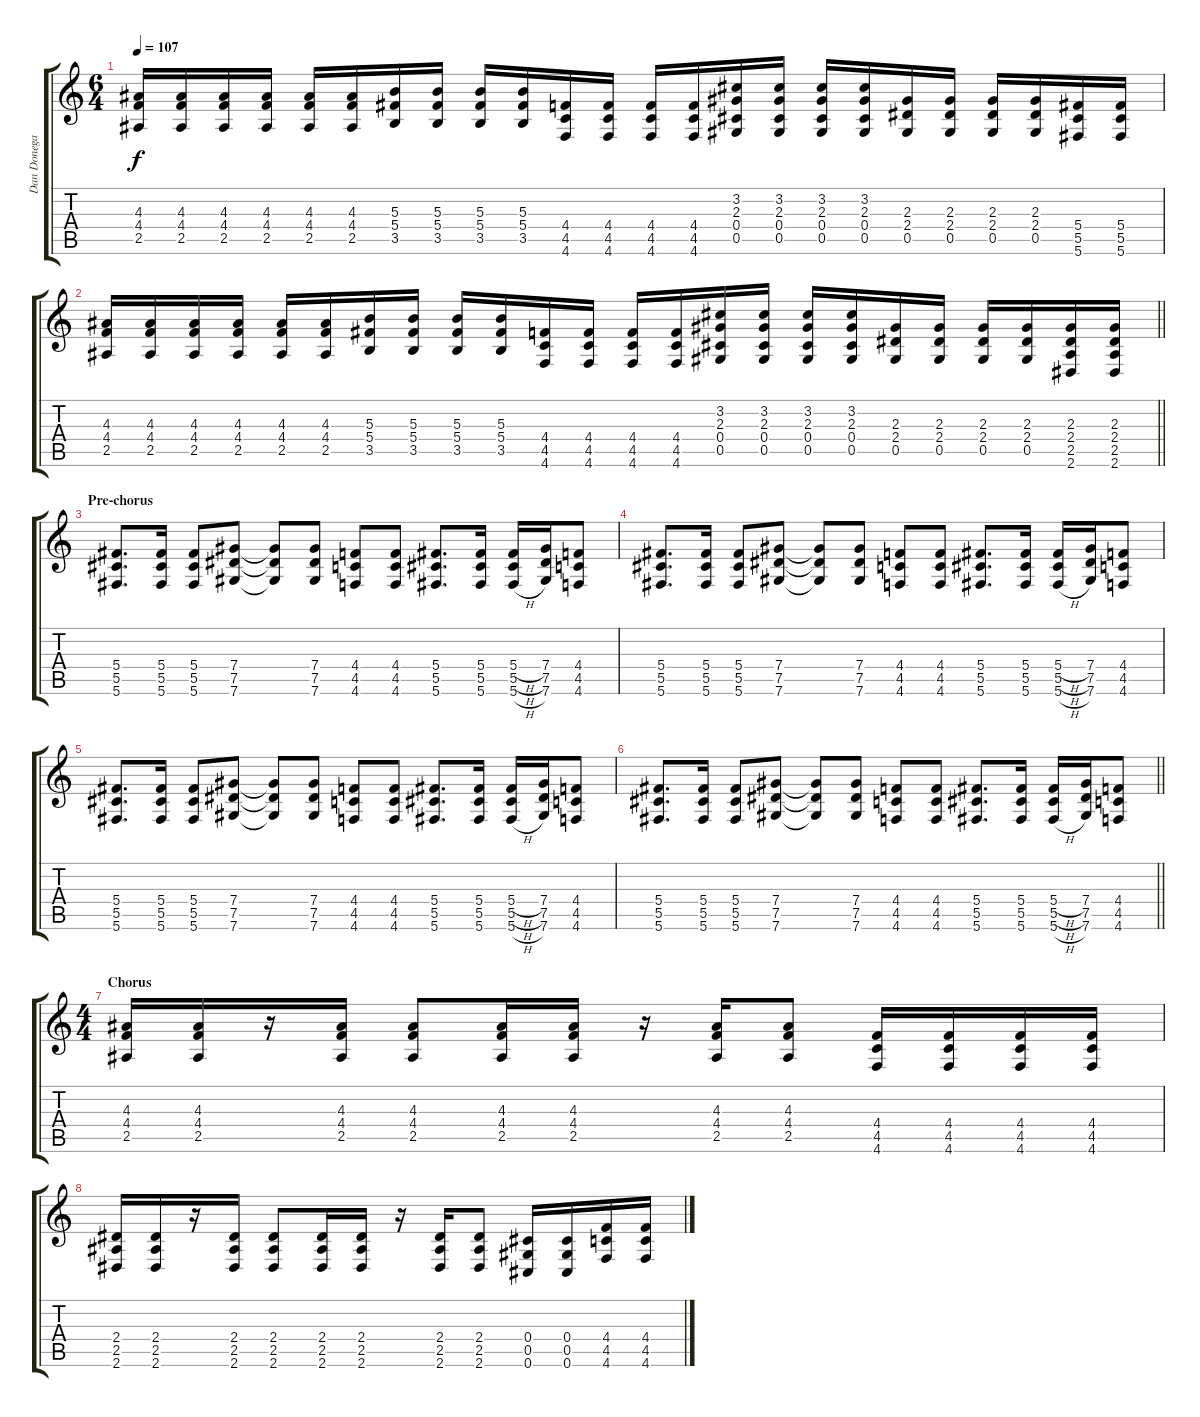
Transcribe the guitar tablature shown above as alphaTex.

\track ("Dan Donegan 2" "Dan Donega") {instrument distortionguitar}
\staff {score tabs}
\tuning (Eb4 Bb3 Gb3 Db3 Ab2 Db2) {hide}
\ts (6 4)
\tempo 107
\clef g2
\ks c
(4.3 4.4 2.5).16{dy f} (4.3 4.4 2.5).16 (4.3 4.4 2.5).16 (4.3 4.4 2.5).16 (4.3 4.4 2.5).16 (4.3 4.4 2.5).16 (5.3 5.4 3.5).16 (5.3 5.4 3.5).16 (5.3 5.4 3.5).16 (5.3 5.4 3.5).16 (4.4 4.5 4.6).16 (4.4 4.5 4.6).16 (4.4 4.5 4.6).16 (4.4 4.5 4.6).16 (3.2 2.3 0.4 0.5).16 (3.2 2.3 0.4 0.5).16 (3.2 2.3 0.4 0.5).16 (3.2 2.3 0.4 0.5).16 (2.3 2.4 0.5).16 (2.3 2.4 0.5).16 (2.3 2.4 0.5).16 (2.3 2.4 0.5).16 (5.4 5.5 5.6).16 (5.4 5.5 5.6).16 |
\barLineRight lightlight
(4.3 4.4 2.5).16 (4.3 4.4 2.5).16 (4.3 4.4 2.5).16 (4.3 4.4 2.5).16 (4.3 4.4 2.5).16 (4.3 4.4 2.5).16 (5.3 5.4 3.5).16 (5.3 5.4 3.5).16 (5.3 5.4 3.5).16 (5.3 5.4 3.5).16 (4.4 4.5 4.6).16 (4.4 4.5 4.6).16 (4.4 4.5 4.6).16 (4.4 4.5 4.6).16 (3.2 2.3 0.4 0.5).16 (3.2 2.3 0.4 0.5).16 (3.2 2.3 0.4 0.5).16 (3.2 2.3 0.4 0.5).16 (2.3 2.4 0.5).16 (2.3 2.4 0.5).16 (2.3 2.4 0.5).16 (2.3 2.4 0.5).16 (2.3 2.4 2.5 2.6).16 (2.3 2.4 2.5 2.6).16 |
\section ("" "Pre-chorus")
(5.4 5.5 5.6).8{d} (5.4 5.5 5.6).16 (5.4 5.5 5.6).8 (7.4 7.5 7.6).8 (7.4{t} 7.5{t} 7.6{t}).8 (7.4 7.5 7.6).8 (4.4 4.5 4.6).8 (4.4 4.5 4.6).8 (5.4 5.5 5.6).8{d} (5.4 5.5 5.6).16 (5.4{h} 5.5{h} 5.6{h}).16 (7.4 7.5 7.6).16 (4.4 4.5 4.6).8 |
(5.4 5.5 5.6).8{d} (5.4 5.5 5.6).16 (5.4 5.5 5.6).8 (7.4 7.5 7.6).8 (7.4{t} 7.5{t} 7.6{t}).8 (7.4 7.5 7.6).8 (4.4 4.5 4.6).8 (4.4 4.5 4.6).8 (5.4 5.5 5.6).8{d} (5.4 5.5 5.6).16 (5.4{h} 5.5{h} 5.6{h}).16 (7.4 7.5 7.6).16 (4.4 4.5 4.6).8 |
(5.4 5.5 5.6).8{d} (5.4 5.5 5.6).16 (5.4 5.5 5.6).8 (7.4 7.5 7.6).8 (7.4{t} 7.5{t} 7.6{t}).8 (7.4 7.5 7.6).8 (4.4 4.5 4.6).8 (4.4 4.5 4.6).8 (5.4 5.5 5.6).8{d} (5.4 5.5 5.6).16 (5.4{h} 5.5{h} 5.6{h}).16 (7.4 7.5 7.6).16 (4.4 4.5 4.6).8 |
\barLineRight lightlight
(5.4 5.5 5.6).8{d} (5.4 5.5 5.6).16 (5.4 5.5 5.6).8 (7.4 7.5 7.6).8 (7.4{t} 7.5{t} 7.6{t}).8 (7.4 7.5 7.6).8 (4.4 4.5 4.6).8 (4.4 4.5 4.6).8 (5.4 5.5 5.6).8{d} (5.4 5.5 5.6).16 (5.4{h} 5.5{h} 5.6{h}).16 (7.4 7.5 7.6).16 (4.4 4.5 4.6).8 |
\ts (4 4)
\section ("" "Chorus")
(4.3 4.4 2.5).16 (4.3 4.4 2.5).16 r.16 (4.3 4.4 2.5).16 (4.3 4.4 2.5).8 (4.3 4.4 2.5).16 (4.3 4.4 2.5).16 r.16 (4.3 4.4 2.5).16 (4.3 4.4 2.5).8 (4.4 4.5 4.6).16 (4.4 4.5 4.6).16 (4.4 4.5 4.6).16 (4.4 4.5 4.6).16 |
(2.4 2.5 2.6).16 (2.4 2.5 2.6).16 r.16 (2.4 2.5 2.6).16 (2.4 2.5 2.6).8 (2.4 2.5 2.6).16 (2.4 2.5 2.6).16 r.16 (2.4 2.5 2.6).16 (2.4 2.5 2.6).8 (0.4 0.5 0.6).16 (0.4 0.5 0.6).16 (4.4 4.5 4.6).16 (4.4 4.5 4.6).16
